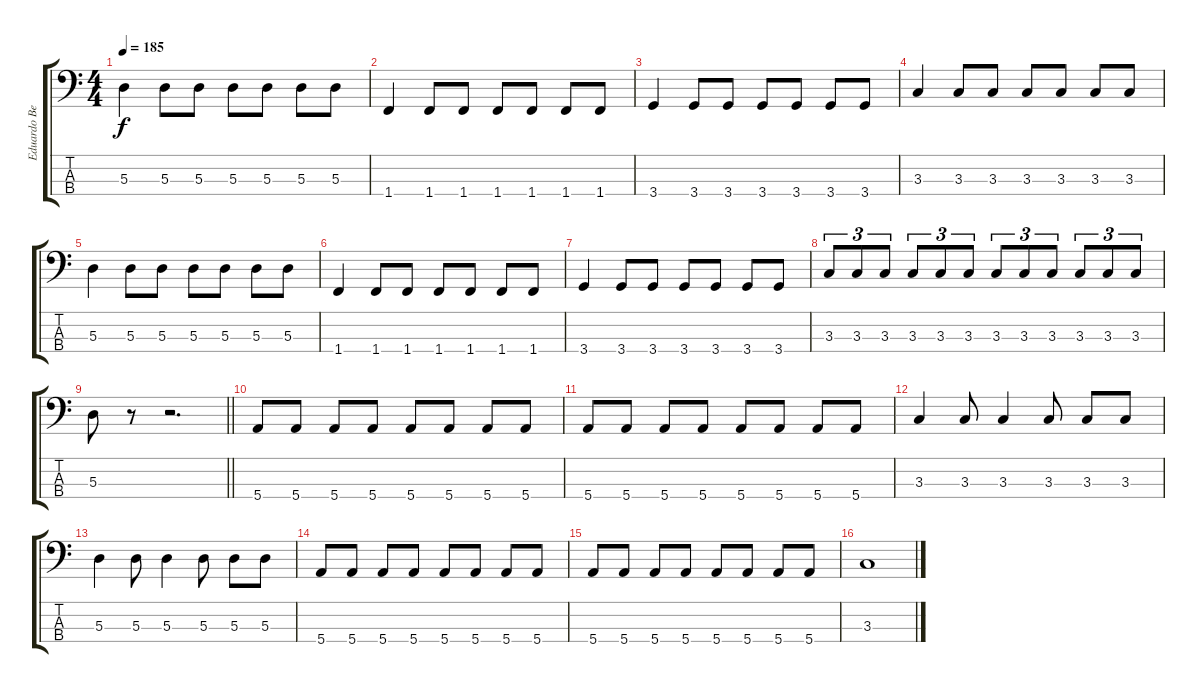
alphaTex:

\track ("Eduardo Beaumont 'Piñas' - Bajo" "Eduardo Be") {instrument electricbassfinger}
\staff {score tabs}
\tuning (G2 D2 A1 E1) {hide}
\ts (4 4)
\tempo 185
\clef f4
\ks c
5.3.4{dy f} 5.3.8 5.3.8 5.3.8 5.3.8 5.3.8 5.3.8 |
1.4.4 1.4.8 1.4.8 1.4.8 1.4.8 1.4.8 1.4.8 |
3.4.4 3.4.8 3.4.8 3.4.8 3.4.8 3.4.8 3.4.8 |
3.3.4 3.3.8 3.3.8 3.3.8 3.3.8 3.3.8 3.3.8 |
5.3.4 5.3.8 5.3.8 5.3.8 5.3.8 5.3.8 5.3.8 |
1.4.4 1.4.8 1.4.8 1.4.8 1.4.8 1.4.8 1.4.8 |
3.4.4 3.4.8 3.4.8 3.4.8 3.4.8 3.4.8 3.4.8 |
3.3.8{tu (3 2)} 3.3.8{tu (3 2)} 3.3.8{tu (3 2)} 3.3.8{tu (3 2)} 3.3.8{tu (3 2)} 3.3.8{tu (3 2)} 3.3.8{tu (3 2)} 3.3.8{tu (3 2)} 3.3.8{tu (3 2)} 3.3.8{tu (3 2)} 3.3.8{tu (3 2)} 3.3.8{tu (3 2)} |
\barLineRight lightlight
5.3.8 r.8 r.2{d} |
\section ("" "")
5.4.8 5.4.8 5.4.8 5.4.8 5.4.8 5.4.8 5.4.8 5.4.8 |
5.4.8 5.4.8 5.4.8 5.4.8 5.4.8 5.4.8 5.4.8 5.4.8 |
3.3.4 3.3.8 3.3.4 3.3.8 3.3.8 3.3.8 |
5.3.4 5.3.8 5.3.4 5.3.8 5.3.8 5.3.8 |
5.4.8 5.4.8 5.4.8 5.4.8 5.4.8 5.4.8 5.4.8 5.4.8 |
5.4.8 5.4.8 5.4.8 5.4.8 5.4.8 5.4.8 5.4.8 5.4.8 |
3.3.1
